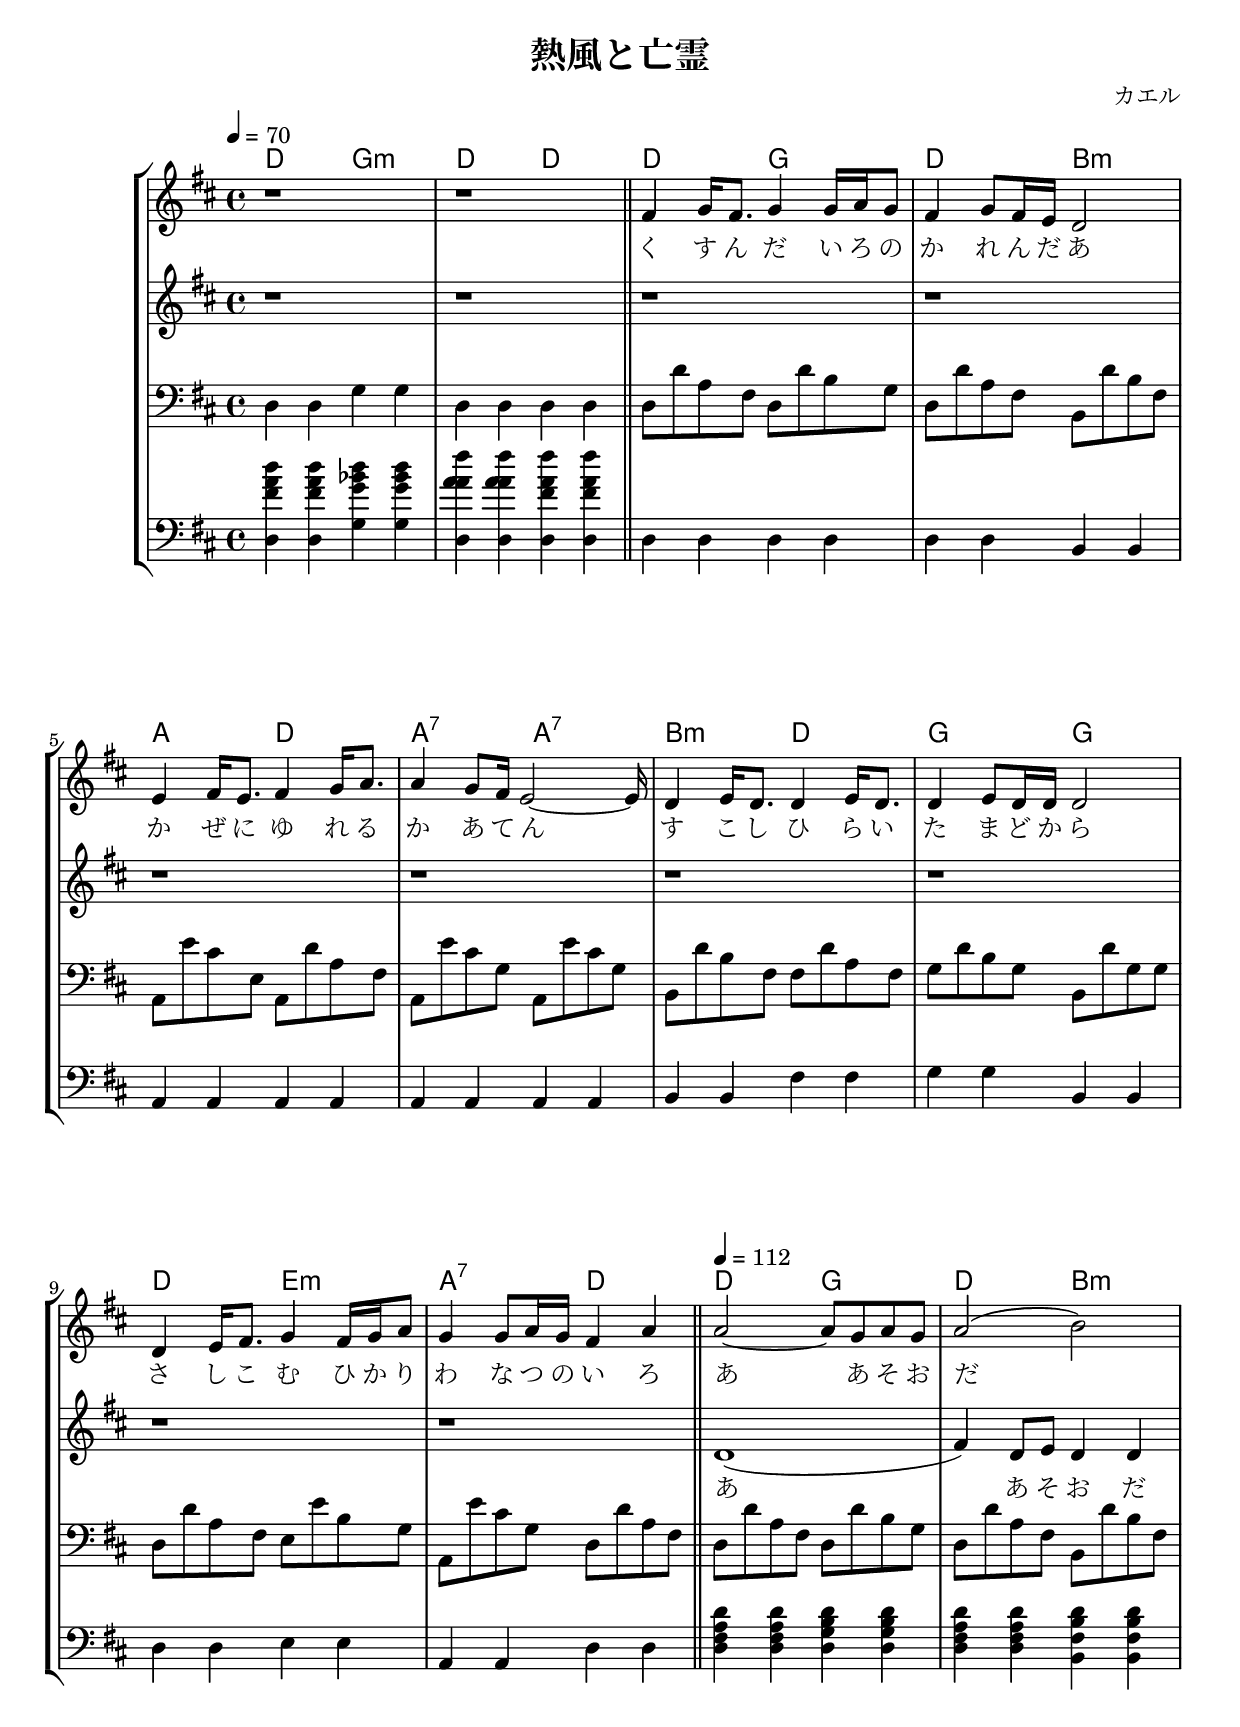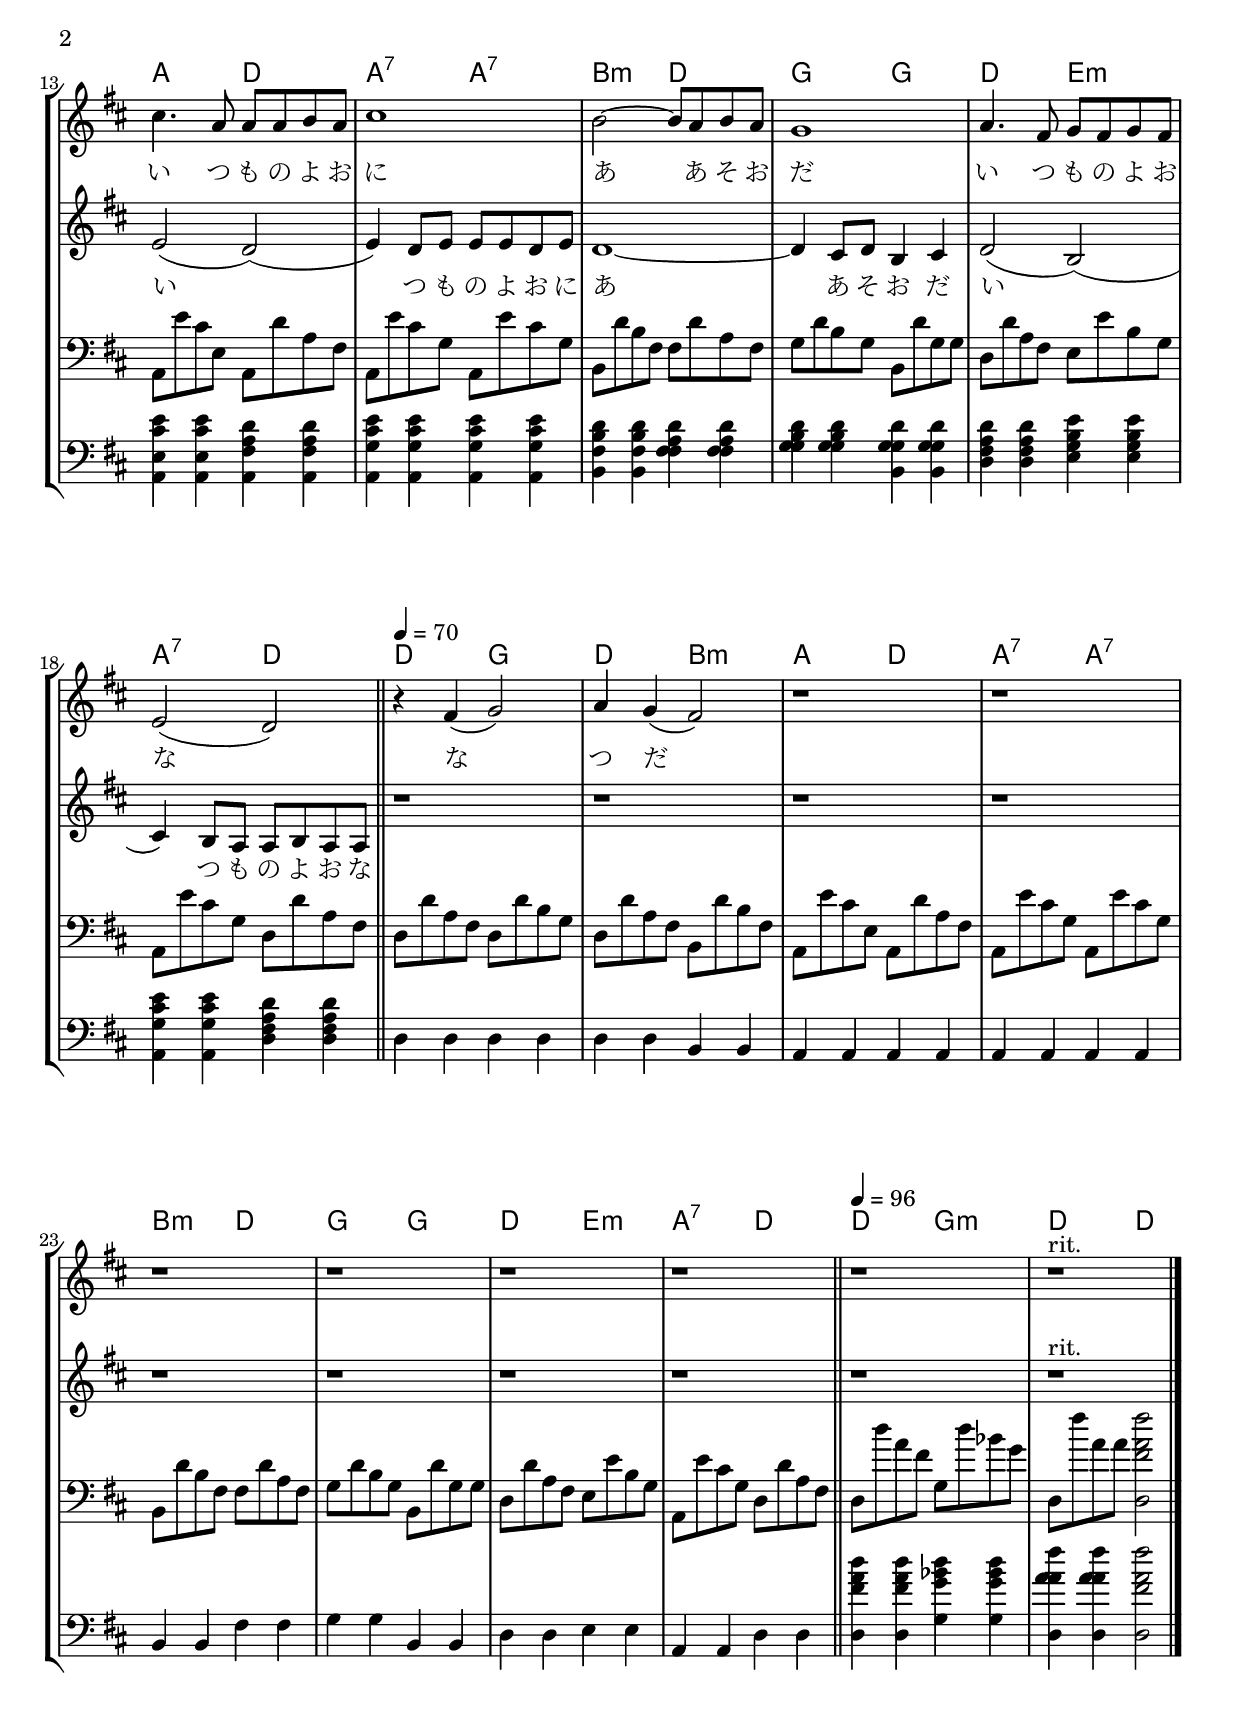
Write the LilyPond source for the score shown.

\version "2.12.1"

\header {
	title = \markup {熱風と亡霊}
	composer = \markup \center-column {カエル}
}

harmony = \chordmode {
	d2 g:m d d 

	d g d b:m a d a:7 a:7 b:m d g g d e:m a:7 d 

	d g d b:m a d a:7 a:7 b:m d g g d e:m a:7 d 

	d g d b:m a d a:7 a:7 b:m d g g d e:m a:7 d 

	d g:m d d 
}

melody = {
	\key d \major
	\tempo 4 = 70
	r1 | r1   
	\set Staff.midiInstrument = #"fss0.39"
	fis'4  g'16  fis'8.  g'4  g'16  a'16  g'8 
	fis'4  g'8  fis'16  e'16  d'2 
	e'4  fis'16  e'8.  fis'4  g'16  a'8. 
	a'4  g'8  fis'16  e'2~e'16 
	d'4  e'16  d'8.  d'4  e'16  d'8. 
	d'4  e'8  d'16  d'16  d'2 
	d'4  e'16  fis'8.  g'4  fis'16  g'16  a'8 
	g'4  g'8  a'16  g'16  fis'4  a'4
	\set Staff.midiInstrument = #"fss0.32"
		\tempo 4 = 112
a'2~a'8  g'8  a'8  g'8 
	a'2  (b'2) 
	cis''4.  a'8  a'8  a'8  b'8  a'8 
	cis''1 
	b'2~b'8  a'8  b'8  a'8 
	g'1 
	a'4.  fis'8  g'8  fis'8  g'8  fis'8 
	e'2  (d'2)
	\set Staff.midiInstrument = #"fss0.39"
		\tempo 4 = 70
r4 fis'4  (g'2) 
	a'4  g'4  (fis'2)
	r1 r1 r1 r1 r1 r1 	\tempo 4 = 96
	r1 | r1^"rit." \bar "|."
}

words = \lyricmode {
	
	く  す  ん  だ  い  ろ  の  か  れ  ん  だ  あ  か  ぜ  に  ゆ  れ  る  か  あ  て  ん  す  こ  し  ひ  ら  い  た  ま  ど  か  ら  さ  し  こ  む  ひ  か  り  わ  な  つ  の  い  ろ  
	あ  あ  そ  お  だ  い  つ  も  の  よ  お  に  あ  あ  そ  お  だ  い  つ  も  の  よ  お  な  
	な  つ  だ  
	
}

secondmelody = {
	\key d \major
	\tempo 4 = 70
	r1 | r1   
	r1 | r1 | r1 | r1 | r1 | r1 | r1 | r1   
	\set Staff.midiInstrument = #"fss0.42"
		\tempo 4 = 112
d'1 
	(fis'4)  d'8  e'8  d'4  d'4 
	e'2  (d'2) 
	(e'4)  d'8  e'8  e'8  e'8  d'8  e'8 
	d'1~ 
	d'4  cis'8  d'8  b4  cis'4 
	d'2  (b2) 
	(cis'4)  b8  a8  a8  b8  a8  a8
	\tempo 4 = 70
	r1 | r1 | r1 | r1 | r1 | r1 | r1 | r1   
	\tempo 4 = 96
	r1 | r1^"rit." \bar "|."
}

secondwords = \lyricmode {
	
	
	あ  あ  そ  お  だ  い  つ  も  の  よ  お  に  あ  あ  そ  お  だ  い  つ  も  の  よ  お  な  
	
	
}

tempochange = {
	\tempo 4 = 70
	r1 | r1 \bar "||"
	\tempo 4 = 70
	r1 | r1 | r1 | r1 | r1 | r1 | r1 | r1 \bar "||"
	\tempo 4 = 112
	r1 | r1 | r1 | r1 | r1 | r1 | r1 | r1 \bar "||"
	\tempo 4 = 70
	r1 | r1 | r1 | r1 | r1 | r1 | r1 | r1 \bar "||"
	\tempo 4 = 96
	r1 | \tempo 4 = 72 r2 \tempo 4 = 64 r2 \bar "|."
}

mainacc = {
	\clef bass
	\set Staff.midiInstrument = #"Electric Guitar (jazz)"
	\key d \major
	\tempo 4 = 70
	d4 d4
	g4 g4
	d4 d4
	d4 d4
	\bar "||"

	\set Staff.midiInstrument = #"Electric Guitar (jazz)"
	d8 d' a fis
	d8 d' b g
	d8 d' a fis
	b,8 d' b fis
	a,8 e' cis' e
	a,8 d' a fis
	a,8 e' cis' g
	a,8 e' cis' g
	b,8 d' b fis
	fis8 d' a fis
	g8 d' b g
	b,8 d' g g
	d8 d' a fis
	e8 e' b g
	a,8 e' cis' g
	d8 d' a fis
	\bar "||"

	\set Staff.midiInstrument = #"Bright Acoustic"
	\tempo 4 = 112
	d8 d' a fis
	d8 d' b g
	d8 d' a fis
	b,8 d' b fis
	a,8 e' cis' e
	a,8 d' a fis
	a,8 e' cis' g
	a,8 e' cis' g
	b,8 d' b fis
	fis8 d' a fis
	g8 d' b g
	b,8 d' g g
	d8 d' a fis
	e8 e' b g
	a,8 e' cis' g
	d8 d' a fis
	\bar "||"

	\set Staff.midiInstrument = #"Electric Guitar (jazz)"
	\tempo 4 = 70
	d8 d' a fis
	d8 d' b g
	d8 d' a fis
	b,8 d' b fis
	a,8 e' cis' e
	a,8 d' a fis
	a,8 e' cis' g
	a,8 e' cis' g
	b,8 d' b fis
	fis8 d' a fis
	g8 d' b g
	b,8 d' g g
	d8 d' a fis
	e8 e' b g
	a,8 e' cis' g
	d8 d' a fis
	\bar "||"

	\set Staff.midiInstrument = #"Electric Guitar (jazz)"
	\tempo 4 = 96
	d8 d'' a' fis'
	g8 d'' bes' g'
	d8 fis'' a' a'
	<d fis' a' fis''>2
	\bar "|."
}

subacc = {
	\clef bass
	\set Staff.midiInstrument = #"Tremolo Strings"
	\key d \major
	\tempo 4 = 70
	<d fis' a' d''>4 <d fis' a' d''>4
	<g g' bes' d''>4 <g g' bes' d''>4
	<d a' a' fis''>4 <d a' a' fis''>4
	<d fis' a' fis''>4 <d fis' a' fis''>4
	\bar "||"

	\set Staff.midiInstrument = #"Tremolo Strings"
	d4 d4
	d4 d4
	d4 d4
	b,4 b,4
	a,4 a,4
	a,4 a,4
	a,4 a,4
	a,4 a,4
	b,4 b,4
	fis4 fis4
	g4 g4
	b,4 b,4
	d4 d4
	e4 e4
	a,4 a,4
	d4 d4
	\bar "||"

	\set Staff.midiInstrument = #"Tremolo Strings"
	\tempo 4 = 112
	<d fis a d'>4 <d fis a d'>4
	<d g b d'>4 <d g b d'>4
	<d fis a d'>4 <d fis a d'>4
	<b, fis b d'>4 <b, fis b d'>4
	<a, e cis' e'>4 <a, e cis' e'>4
	<a, fis a d'>4 <a, fis a d'>4
	<a, g cis' e'>4 <a, g cis' e'>4
	<a, g cis' e'>4 <a, g cis' e'>4
	<b, fis b d'>4 <b, fis b d'>4
	<fis fis a d'>4 <fis fis a d'>4
	<g g b d'>4 <g g b d'>4
	<b, g g d'>4 <b, g g d'>4
	<d fis a d'>4 <d fis a d'>4
	<e g b e'>4 <e g b e'>4
	<a, g cis' e'>4 <a, g cis' e'>4
	<d fis a d'>4 <d fis a d'>4
	\bar "||"

	\set Staff.midiInstrument = #"Tremolo Strings"
	\tempo 4 = 70
	d4 d4
	d4 d4
	d4 d4
	b,4 b,4
	a,4 a,4
	a,4 a,4
	a,4 a,4
	a,4 a,4
	b,4 b,4
	fis4 fis4
	g4 g4
	b,4 b,4
	d4 d4
	e4 e4
	a,4 a,4
	d4 d4
	\bar "||"

	\set Staff.midiInstrument = #"Tremolo Strings"
	\tempo 4 = 96
	<d fis' a' d''>4 <d fis' a' d''>4
	<g g' bes' d''>4 <g g' bes' d''>4
	<d a' a' fis''>4 <d a' a' fis''>4
	<d fis' a' fis''>2
	\bar "|."
}

percA = {
	\drummode {
	r1  |r2. hho4  \bar "||"
	r1  |r2. hho4  |r1  |r2. hho4  |r1  |r2. hho4  |r1  |r2. hho4  \bar "||"
	r1  |hh4 hh4 hh4 hh4  |r1  |hh4 hh4 hh4 hh4  |r1  |hh4 hh4 hh4 hh4  |r1  |hh4 hh4 hh2  \bar "||"
	r1  |r2. hho4  |r1  |r2. hho4  |r1  |r2. hho4  |r1  |r2. hho4  \bar "||"
	r1  |r2. hho4  \bar "|."
	}
}

percB = {
	\drummode {
	r16 hhp16 hhp8 hhp16 hhp8 hhp2 r16  |r16 hhp16 hhp8 hhp16 hhp8 hhp2 hhp16  \bar "||"
	r16 hhp16 hhp8 hhp16 hhp8 hhp2 r16  |r16 hhp16 hhp8 hhp16 hhp8 hhp2 r16  |r16 hhp16 hhp8 hhp16 hhp8 hhp2 r16  |r16 hhp16 hhp8 hhp16 hhp8 hhp2 r16  |r16 hhp16 hhp8 hhp16 hhp8 hhp2 r16  |r16 hhp16 hhp8 hhp16 hhp8 hhp2 r16  |r16 hhp16 hhp8 hhp16 hhp8 hhp2 r16  |r16 hhp16 hhp8 hhp16 hhp8 hhp2 hhp16  \bar "||"
	sn4 sn4 sn4 sn4  |r4 sn2 sn8. sn16  |sn4 sn4 sn4 sn4  |r4 sn2 sn8. sn16  |sn4 sn4 sn4 sn4  |r4 sn2 sn8. sn16  |sn4 sn4 sn4 sn4  |r4 sn4 r16 sn16 sn16 sn16 sn16 sn16 sn16 sn16  \bar "||"
	r16 hhp16 hhp8 hhp16 hhp8 hhp2 r16  |r16 hhp16 hhp8 hhp16 hhp8 hhp2 r16  |r16 hhp16 hhp8 hhp16 hhp8 hhp2 r16  |r16 hhp16 hhp8 hhp16 hhp8 hhp2 r16  |r16 hhp16 hhp8 hhp16 hhp8 hhp2 r16  |r16 hhp16 hhp8 hhp16 hhp8 hhp2 r16  |r16 hhp16 hhp8 hhp16 hhp8 hhp2 r16  |r16 hhp16 hhp8 hhp16 hhp8 hhp2 hhp16  \bar "||"
	r16 hhp16 hhp8 hhp16 hhp8 hhp2 r16  |r16 hhp16 hhp8 hhp16 hhp8 hhp2 hhp16  \bar "|."
	}
}

percC = {
	\drummode {
	hh8. hh8. hh2 r8  |hh8. hh8. hh4 hh4 hh8  \bar "||"
	hh8. hh8. hh2 r8  |hh8. hh8. hh2 hh8  |hh8. hh8. hh2 r8  |hh8. hh8. hh2 hh8  |hh8. hh8. hh2 r8  |hh8. hh8. hh2 hh8  |hh8. hh8. hh2 r8  |hh8. hh8. hh4 hh4 hh8  \bar "||"
	bd16 bd16 bd16 bd16 bd16 bd16 bd16 bd16 bd16 bd16 bd16 bd16 bd16 bd16 bd16 bd16  |bd8 bd8 bd8 bd8 bd8 bd8 bd8 bd8  |bd16 bd16 bd16 bd16 bd16 bd16 bd16 bd16 bd16 bd16 bd16 bd16 bd16 bd16 bd16 bd16  |bd8 bd8 bd8 bd8 bd8 bd8 bd8 bd8  |bd16 bd16 bd16 bd16 bd16 bd16 bd16 bd16 bd16 bd16 bd16 bd16 bd16 bd16 bd16 bd16  |bd8 bd8 bd8 bd8 bd8 bd8 bd8 bd8  |bd16 bd16 bd16 bd16 bd16 bd16 bd16 bd16 bd16 bd16 bd16 bd16 bd16 bd16 bd16 bd16  |bd8 bd8 bd8 bd8 bd8 bd8 bd8 bd8  \bar "||"
	hh8. hh8. hh2 r8  |hh8. hh8. hh2 hh8  |hh8. hh8. hh2 r8  |hh8. hh8. hh2 hh8  |hh8. hh8. hh2 r8  |hh8. hh8. hh2 hh8  |hh8. hh8. hh2 r8  |hh8. hh8. hh4 hh4 hh8  \bar "||"
	hh8. hh8. hh2 r8  |hh8. hh8. hh4 hh4 hh8  \bar "|."
	}
}

percD = {
	\drummode {
	r2 ss2  |r2 ss2  \bar "||"
	r2 ss2  |r2 ss2  |r2 ss2  |r2 ss2  |r2 ss2  |r2 ss2  |r2 ss2  |r2 ss2  \bar "||"
	r1  |r8 hho4 hho4 hho4 hho8  |r1  |r8 hho4 hho4 hho4 hho8  |r1  |r8 hho4 hho4 hho4 hho8  |r1  |r8 hho4 hho2 r8  \bar "||"
	r2 ss2  |r2 ss2  |r2 ss2  |r2 ss2  |r2 ss2  |r2 ss2  |r2 ss2  |r2 ss2  \bar "||"
	r2 ss2  |r2 ss2  \bar "|."
	}
}

percE = {
	\drummode {
	bd2 r8 bd4 bd8  |bd4. bd4 bd4.  \bar "||"
	bd2 r8 bd4 bd8  |bd4. bd4 bd4 bd8  |bd2 r8 bd4 bd8  |bd4. bd4 bd4 bd8  |bd2 r8 bd4 bd8  |bd4. bd4 bd4 bd8  |bd2 r8 bd4 bd8  |bd4. bd4 bd4.  \bar "||"
	cymc4 cymc4 cymc4 cymc4  |r1 |cymc4 cymc4 cymc4 cymc4  |r1 |cymc4 cymc4 cymc4 cymc4  |r1 |cymc4 cymc4 cymc4 cymc4  |r1 \bar "||"
	bd2 r8 bd4 bd8  |bd4. bd4 bd4 bd8  |bd2 r8 bd4 bd8  |bd4. bd4 bd4 bd8  |bd2 r8 bd4 bd8  |bd4. bd4 bd4 bd8  |bd2 r8 bd4 bd8  |bd4. bd4 bd4.  \bar "||"
	bd2 r8 bd4 bd8  |bd4. bd4 bd4.  \bar "|."
	}
}

percF = {
	\drummode {
	r1 | r1 \bar "||"
	r1 | r1 | r1 | r1 | r1 | r1 | r1 | r1 \bar "||"
	r8 tommh2 tommh8. tommh16 tommh8  |r1 |r8 tommh2 tommh8. tommh16 tommh8  |r1 |r8 tommh2 tommh8. tommh16 tommh8  |r1 |r8 tommh2 tommh8. tommh16 tommh8  |r1 \bar "||"
	r1 | r1 | r1 | r1 | r1 | r1 | r1 | r1 \bar "||"
	r1 | r1 \bar "|."
	}
}

percG = {
	\drummode {
	r1 | r1 \bar "||"
	r1 | r1 | r1 | r1 | r1 | r1 | r1 | r1 \bar "||"
	r4. toml16 toml2 toml16  |r1 |r4. toml16 toml2 toml16  |r1 |r4. toml16 toml2 toml16  |r1 |r4. toml16 toml2 toml16  |r1 \bar "||"
	r1 | r1 | r1 | r1 | r1 | r1 | r1 | r1 \bar "||"
	r1 | r1 \bar "|."
	}
}

\score {
	<<
		\new StaffGroup <<
			\new ChordNames {\harmony}
			\new Voice = "melody" {\melody}
			\new Lyrics \lyricsto "melody" \words
			\new Voice = "secondmelody" {\secondmelody}
			\new Lyrics \lyricsto "secondmelody" \secondwords
			\new Staff = "mainacc" {\mainacc}
			\new Staff = "subacc" {\subacc}
		>>
	>>
	\layout { }
}
